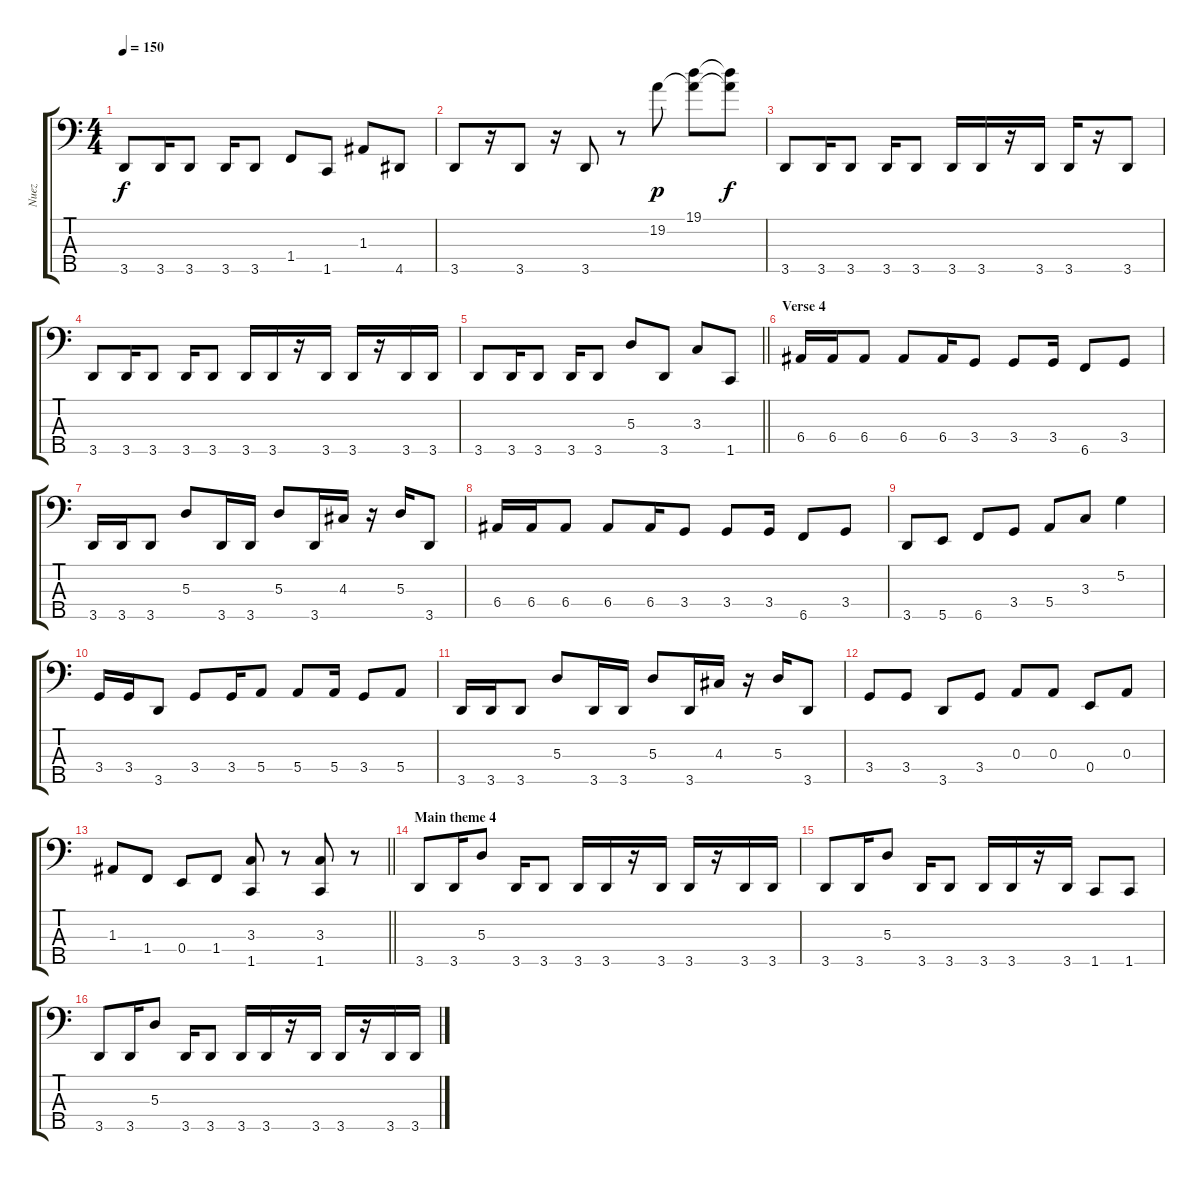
\track ("Nuez" "Nuez") {instrument electricbassfinger}
\staff {score tabs}
\tuning (G2 D2 A1 E1 B0) {hide}
\ts (4 4)
\tempo 150
\clef f4
\ks c
3.5.8{dy f} 3.5.16 3.5.8 3.5.16 3.5.8 1.4.8 1.5.8 1.3.8 4.5.8 |
3.5.8 r.16 3.5.8 r.16 3.5.8 r.8 19.2.8{dy p} (19.1 19.2{t}).8 (19.1{t} 19.2{t}).8{dy f} |
3.5.8 3.5.16 3.5.8 3.5.16 3.5.8 3.5.16 3.5.16 r.16 3.5.16 3.5.16 r.16 3.5.8 |
3.5.8 3.5.16 3.5.8 3.5.16 3.5.8 3.5.16 3.5.16 r.16 3.5.16 3.5.16 r.16 3.5.16 3.5.16 |
\barLineRight lightlight
3.5.8 3.5.16 3.5.8 3.5.16 3.5.8 5.3.8 3.5.8 3.3.8 1.5.8 |
\section ("" "Verse 4")
6.4.16 6.4.16 6.4.8 6.4.8 6.4.16 3.4.8 3.4.8 3.4.16 6.5.8 3.4.8 |
3.5.16 3.5.16 3.5.8 5.3.8 3.5.16 3.5.16 5.3.8 3.5.16 4.3.16 r.16 5.3.16 3.5.8 |
6.4.16 6.4.16 6.4.8 6.4.8 6.4.16 3.4.8 3.4.8 3.4.16 6.5.8 3.4.8 |
3.5.8 5.5.8 6.5.8 3.4.8 5.4.8 3.3.8 5.2.4 |
3.4.16 3.4.16 3.5.8 3.4.8 3.4.16 5.4.8 5.4.8 5.4.16 3.4.8 5.4.8 |
3.5.16 3.5.16 3.5.8 5.3.8 3.5.16 3.5.16 5.3.8 3.5.16 4.3.16 r.16 5.3.16 3.5.8 |
3.4.8 3.4.8 3.5.8 3.4.8 0.3.8 0.3.8 0.4.8 0.3.8 |
\barLineRight lightlight
1.3.8 1.4.8 0.4.8 1.4.8 (3.3 1.5).8 r.8 (3.3 1.5).8 r.8 |
\section ("" "Main theme 4")
3.5.8 3.5.16 5.3.8 3.5.16 3.5.8 3.5.16 3.5.16 r.16 3.5.16 3.5.16 r.16 3.5.16 3.5.16 |
3.5.8 3.5.16 5.3.8 3.5.16 3.5.8 3.5.16 3.5.16 r.16 3.5.16 1.5.8 1.5.8 |
3.5.8 3.5.16 5.3.8 3.5.16 3.5.8 3.5.16 3.5.16 r.16 3.5.16 3.5.16 r.16 3.5.16 3.5.16
